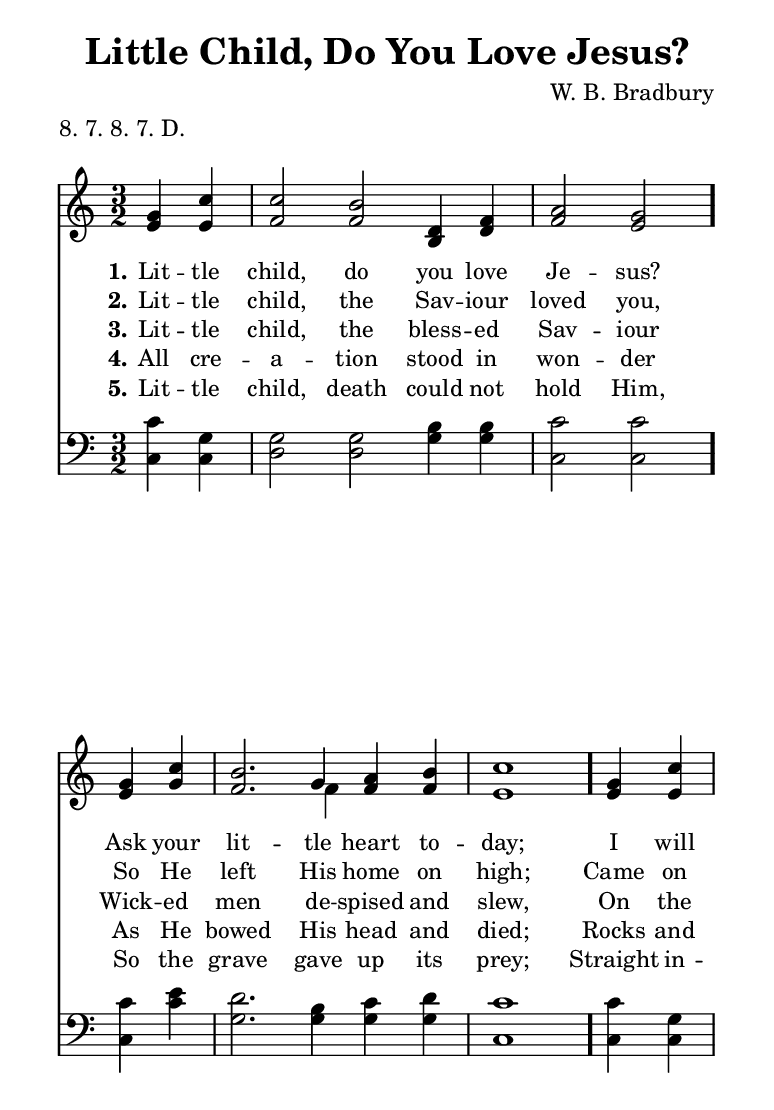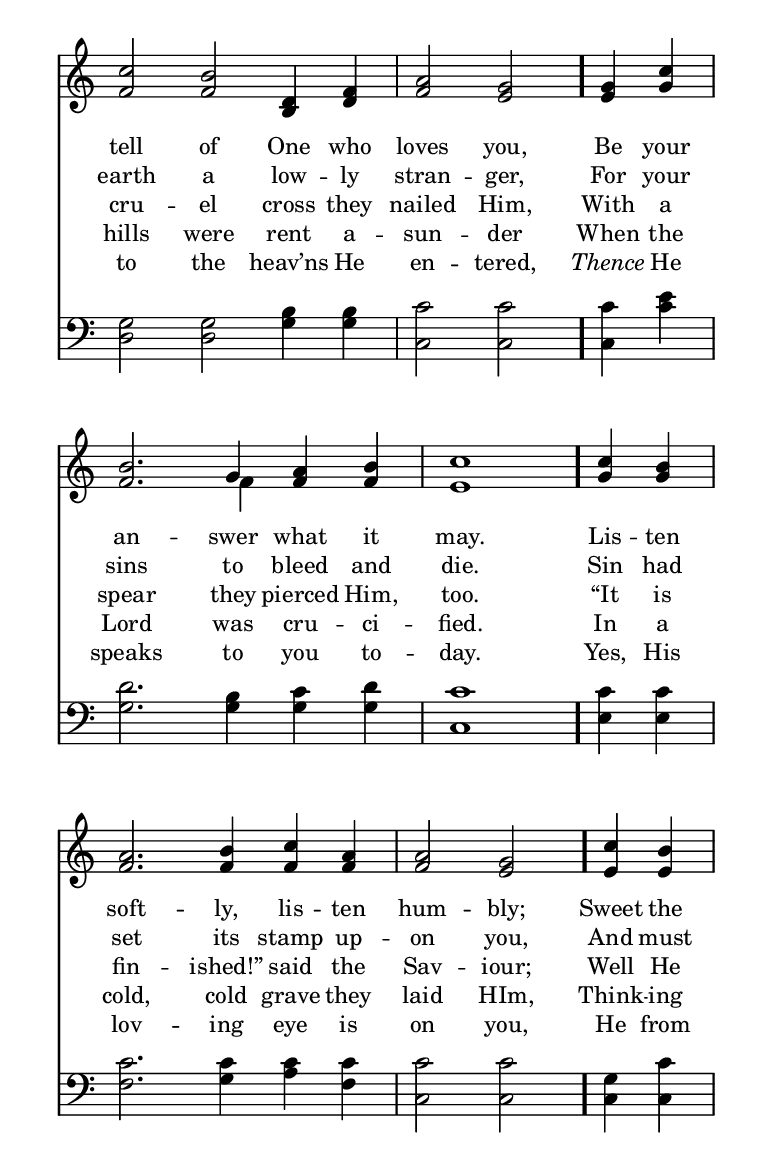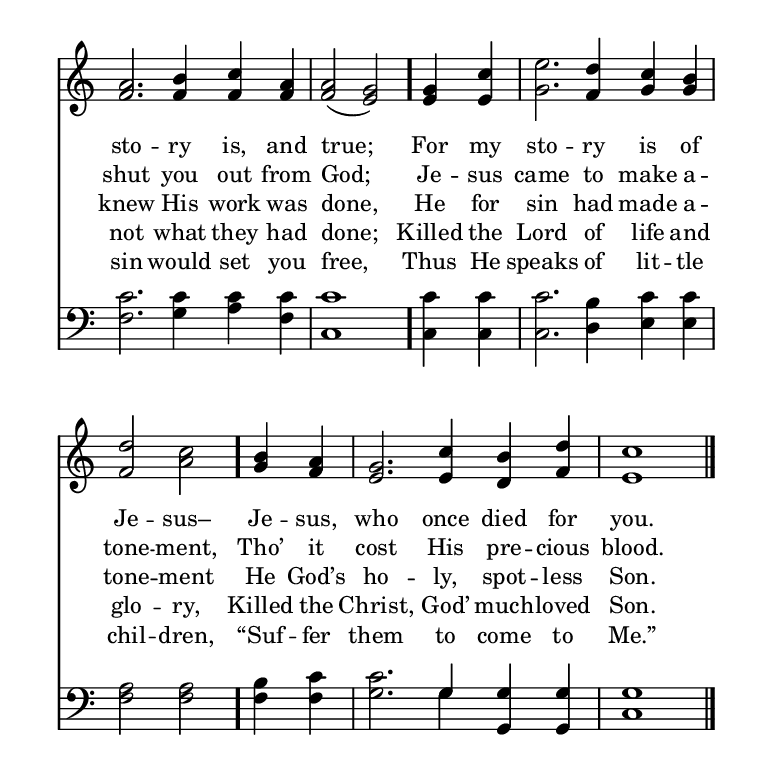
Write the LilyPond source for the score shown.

\include "common/global.ily"
\paper {
  \include "common/paper.ily"
}

\header{
  hymnnumber = "319"
  title = "Little Child, Do You Love Jesus?"
  tunename = "Whither Pilgrims"
  meter = "8. 7. 8. 7. D."
  poet = ""
  composer = "W. B. Bradbury"
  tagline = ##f
}

global = {
  \include "common/overrides.ily"
  \override Staff.TimeSignature.style = #'numbered
  \time 3/2
  \override Score.MetronomeMark.transparent = ##t % hide all fermata changes too
  \tempo 4=120
  \key c \major
  \partial 2
  \autoBeamOff
}

patternA = { c4 c | c2 c }
patternB = { c4 c | c2. c4 c c | c1 }
patternC = { c4 c | c2. c4 c c | c2 c }

notesSoprano = {
\global
\relative c'' {

  \changePitch \patternA { g c | c b d, f | a g }
  \changePitch \patternB { g c | b g a b | c }
  \changePitch \patternA { g c | c b d, f | a g }
  \changePitch \patternB { g c | b g a b | c }

  \changePitch \patternC { c b | a b c a | a g }
  \changePitch \patternC { c b | a b c a | a( g) }
  \changePitch \patternC { g c | e d c b | d c }
  \changePitch \patternB { b a | g c b d | c }

  \bar "|."

}
}

notesAlto = {
\global
\relative e' {

  \changePitch \patternA { e e | f f b, d | f e }
  \changePitch \patternB { e g | f f f f | e }
  \changePitch \patternA { e e | f f b, d | f e }
  \changePitch \patternB { e g | f f f f | e }

  \changePitch \patternC { g g | f f f f | f e }
  \changePitch \patternC { e e | f f f f | f( e) }
  \changePitch \patternC { e e | g f g g | f a }
  \changePitch \patternB { g f | e e d f | e }

}
}

notesTenor = {
\global
\relative a {

  \changePitch \patternA { c g | g g b b | c c }
  \changePitch \patternB { c e | d b c d | c }
  \changePitch \patternA { c g | g g b b | c c }
  \changePitch \patternB { c e | d b c d | c }

  \changePitch \patternC { c c | c c c c | c c }
  \changePitch \patternB { g c | c c c c | c }
  \changePitch \patternC { c c | c b c c | a a }
  \changePitch \patternB { b c | c g g g | g }

}
}

notesBass = {
\global
\relative f {

  \changePitch \patternA { c c | d d g g | c, c }
  \changePitch \patternB { c c' | g g g g | c, }
  \changePitch \patternA { c c | d d g g | c, c }
  \changePitch \patternB { c c' | g g g g | c, }

  \changePitch \patternC { e e | f g a f | c c }
  \changePitch \patternB { c c | f g a f | c }
  \changePitch \patternC { c c | c d e e | f f }
  \changePitch \patternB { f f | g g g, g | c }

}
}

wordsA = \lyricmode {
\set stanza = "1."

Lit -- tle child, do you love Je -- sus? \bar "."
Ask your lit -- tle heart to -- day; \bar "."
I will tell of One who loves you, \bar "."
Be your an -- swer what it may. \bar "."
Lis -- ten soft -- ly, lis -- ten hum -- bly; \bar "."
Sweet the sto -- ry is, and true; \bar "."
For my sto -- ry is of Je -- sus– \bar "."
Je -- sus, who once died for you. \bar "."

}

wordsB = \lyricmode {
\set stanza = "2."

Lit -- tle child, the Sav -- iour loved you,
So He left His home on high;
Came on earth a low -- ly stran -- ger,
For your sins to bleed and die.
Sin had set its stamp up -- on you,
And must shut you out from God;
Je -- sus came to make a -- tone -- ment,
Tho’ it cost His pre -- cious blood.

}

wordsC = \lyricmode {
\set stanza = "3."

Lit -- tle child, the bless -- ed Sav -- iour
Wick -- ed men de -- spised and slew,
On the cru -- el cross they nailed Him,
With a spear they pierced Him, too.
“It is fin -- ished!” said the Sav -- iour;
Well He knew His work was done,
He for sin had made a -- tone -- ment
He God’s ho -- ly, spot -- less Son.

}

wordsD = \lyricmode {
\set stanza = "4."

All cre -- a -- tion stood in won -- der
As He bowed His head and died;
Rocks and hills were rent a -- sun -- der
When the Lord was cru -- ci -- fied.
In a cold, cold grave they laid HIm,
Think -- ing not what they had done;
Killed the Lord of life and glo -- ry,
Killed the Christ, God’ much -- loved Son.

}

wordsE = \lyricmode {
\set stanza = "5."

Lit -- tle child, death could not hold Him,
So the grave gave up its prey;
Straight in -- to the heav’ns He en -- tered,
\italicsOn Thence \italicsOff He speaks to you to -- day.
Yes, His lov -- ing eye is on you,
He from sin would set you free,
Thus He speaks of lit -- tle chil -- dren,
“Suf -- fer them to come to Me.”

}

\score {
  \context ChoirStaff <<
    \context Staff = upper <<
      \set Staff.autoBeaming = ##f
      \set ChoirStaff.systemStartDelimiter = #'SystemStartBar
      \set ChoirStaff.printPartCombineTexts = ##f
      \partcombine #'(2 . 9) \notesSoprano \notesAlto
      \context NullVoice = sopranos { \voiceOne << \notesSoprano >> }
      \context NullVoice = altos { \voiceTwo << \notesAlto >> }
      \context Lyrics = one   \lyricsto sopranos \wordsA
      \context Lyrics = two   \lyricsto sopranos \wordsB
      \context Lyrics = three \lyricsto sopranos \wordsC
      \context Lyrics = four  \lyricsto sopranos \wordsD
      \context Lyrics = five  \lyricsto sopranos \wordsE
    >>
    \context Staff = men <<
      \set Staff.autoBeaming = ##f
      \clef bass
      \set ChoirStaff.printPartCombineTexts = ##f
      \partcombine #'(2 . 9) \notesTenor \notesBass
      \context NullVoice = tenors { \voiceOne << \notesTenor >> }
      \context NullVoice = basses { \voiceTwo << \notesBass >> }
    >>
  >>
  \layout {
    \include "common/layout.ily"
  }
  \midi{
    \include "common/midi.ily"
  }
}

\version "2.19.49"  % necessary for upgrading to future LilyPond versions.

% vi:set et ts=2 sw=2 ai nocindent syntax=lilypond:
